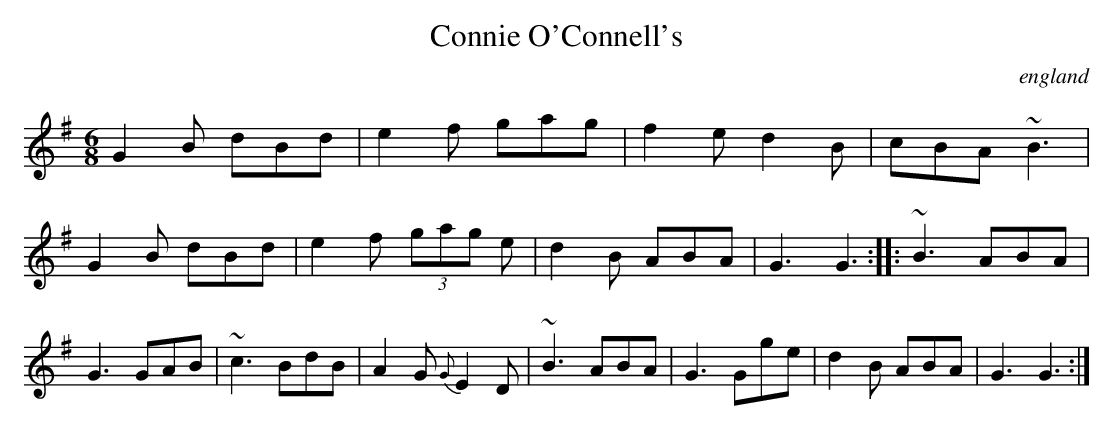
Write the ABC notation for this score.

X:1
T:Connie O'Connell's
O:england
M:6/8
L:1/8
K:G
G2B dBd | e2f gag | f2e d2B | cBA ~B3 | G2B dBd | e2f (3gag e | d2B ABA | G3 G3 ::\
~B3 ABA | G3 GAB | ~c3 BdB | A2G {G}E2D | ~B3 ABA | G3 Gge | d2B ABA | G3 G3 :|
